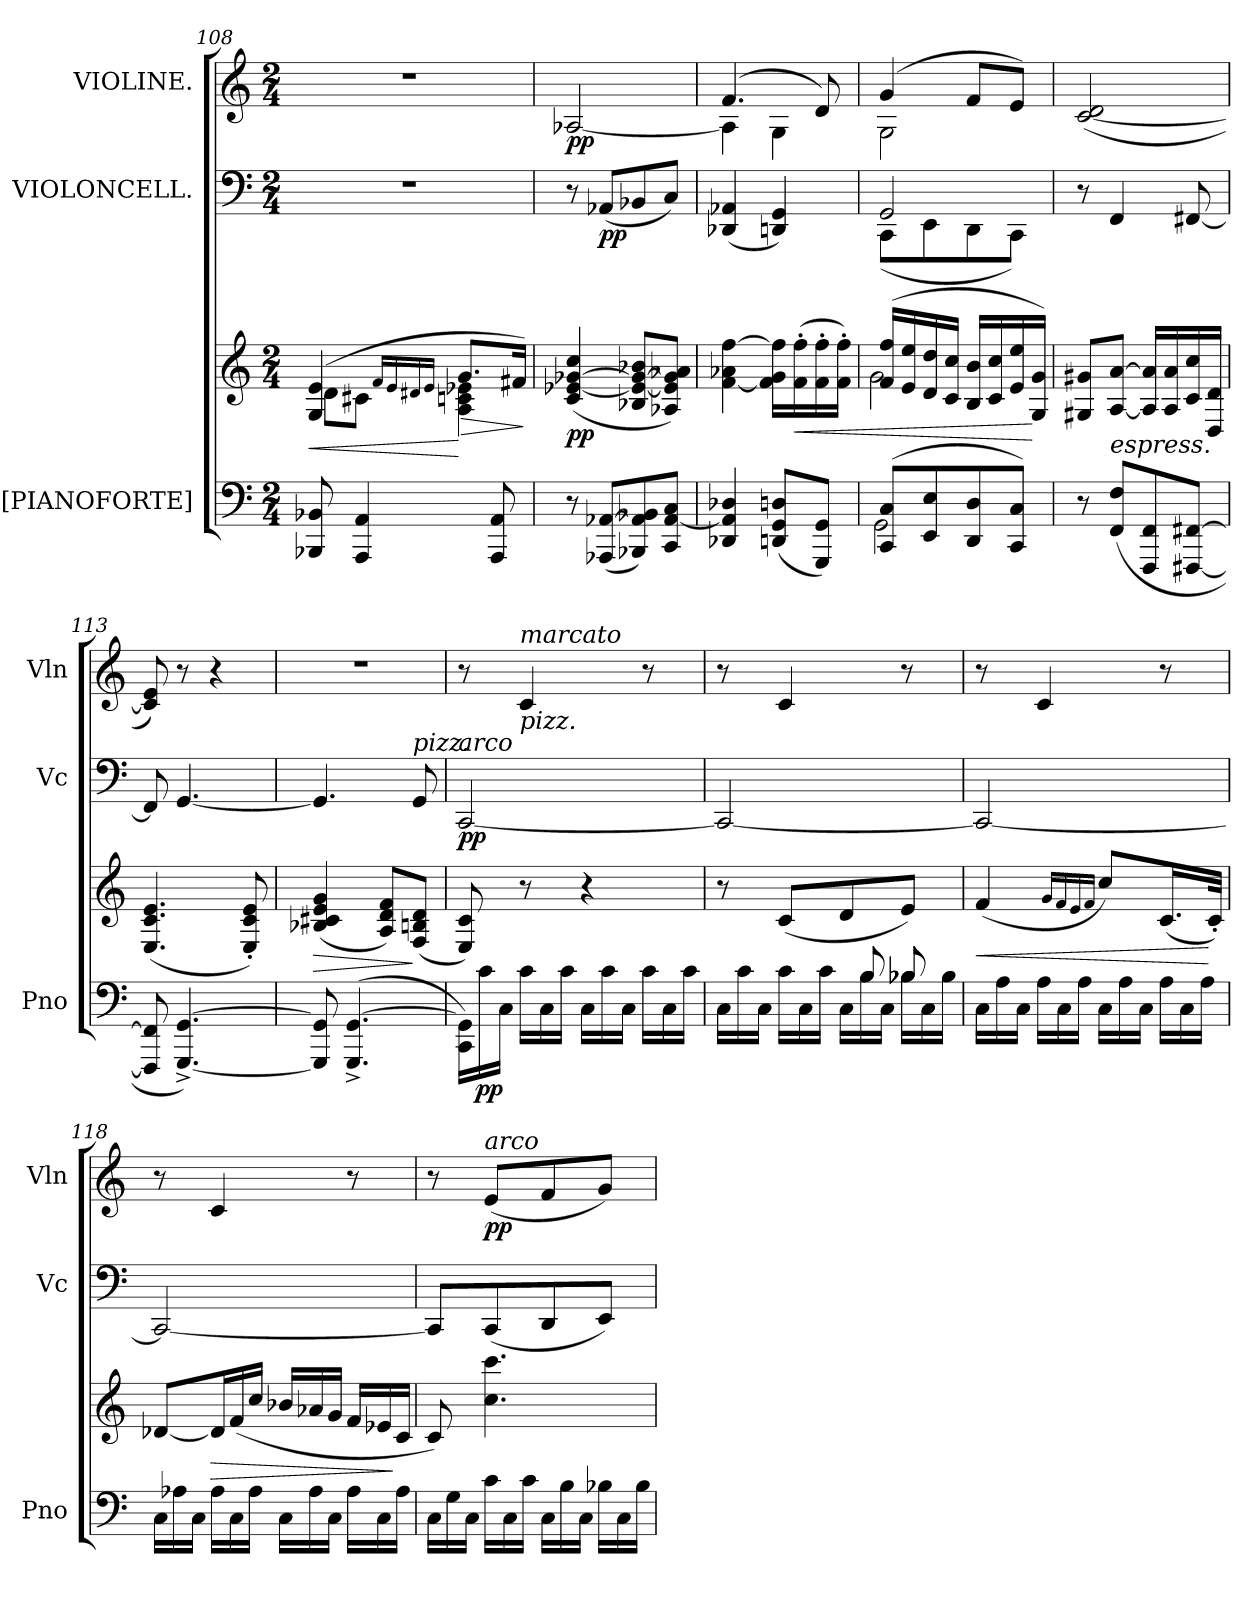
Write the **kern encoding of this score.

**kern	**kern	**dynam	**kern	**dynam	**kern	**dynam
*part3	*part3	*part3	*part2	*part2	*part1	*part1
*staff4	*staff3	*staff3/4	*staff2	*staff2	*staff1	*staff1
*I"[PIANOFORTE]	*	*	*I"VIOLONCELL.	*	*I"VIOLINE.	*
*I'Pno	*	*	*I'Vc	*	*I'Vln	*
*clefF4	*clefG2	*	*clefF4	*	*clefG2	*
*k[]	*k[]	*	*k[]	*	*k[]	*
*M2/4	*M2/4	*	*M2/4	*	*M2/4	*
=108	=108	=108	=108	=108	=108	=108
*	*^	*	*	*	*	*
!	!	!	!LO:HP:b	!	!	!	!
8BBB-X/ 8BB-X/	(4G/ 4e/	8d\L	<	2r	.	2r	.
4AAA/ 4AA/	.	8c#X\J	.	.	.	.	.
.	16qqf/LL	.	.	.	.	.	.
.	16qqe/	.	.	.	.	.	.
.	16qqd#X/	.	.	.	.	.	.
.	16qqe/JJ	.	.	.	.	.	.
!	!	!	!LO:HP:b	!	!	!	!
.	8.g/L	4A\ 4cn\ 4e-X\	> [	.	.	.	.
8AAA/ 8AA/	.	.	.	.	.	.	.
.	16f#X/Jk)	.	.	.	.	.	.
*	*v	*v	*	*	*	*	*
.	.	]	.	.	.	.
=109	=109	=109	=109	=109	=109	=109
8r	(4c/ [4e-X/ [4g-X/ 4cc/	pp	8r	.	[2A-X/	pp
(8AAA-X/ [8AA-X/L	.	.	(8AA-X/L	pp	.	.
8BBB-X/ 8AA-]/ 8BB-X/)	8B-X/ 8e-_/ 8g-_/ 8b-X/L	.	8BB-X/	.	.	.
8CC/ [8AA-/ 8C/J	8A-X/ 8e-]/ 8g-]/ 8a-X/J)	.	8C/J)	.	.	.
=110	=110	=110	=110	=110	=110	=110
*	*	*	*	*	*^	*
4DD-X/ 4AA-]/ 4D-X/	[4f\ 4a-X\ [4ff\	.	(4DD-X/ 4AA-X/	.	(4.f/	4A-\]	.
(8DDn/ 8GG/ 8Dn/L	16f]\ 16g\ 16ff]\LL	.	4DDn/ 4GG/)	.	.	4G\	.
!	!	!LO:HP:b	!	!	!	!	!
.	(16f'\ 16ff'\	<	.	.	.	.	.
8GGG/ 8GG/J)	16f'\ 16ff'\	.	.	.	8d/)	.	.
.	16f'\ 16ff'\JJ)	.	.	.	.	.	.
=111	=111	=111	=111	=111	=111	=111	=111
*^	*^	*	*^	*	*	*	*
(<8CC/ 8C/L	2GG\	(<16f/ 16ff/LL	2g\	.	2GG/	(>8CC\L	.	(4g/	2G\	.
.	.	16e/ 16ee/	.	.	.	.	.	.	.	.
8EE/ 8E/	.	16d/ 16dd/	.	.	.	8EE\	.	.	.	.
.	.	16c/ 16cc/JJ	.	.	.	.	.	.	.	.
8DD/ 8D/	.	16B/ 16b/LL	.	.	.	8DD\	.	8f/L	.	.
.	.	16c/ 16cc/	.	.	.	.	.	.	.	.
8CC/ 8C/J)	.	16e/ 16ee/	.	.	.	8CC\J)	.	8e/J)	.	.
.	.	16G/ 16g/JJ)	.	[	.	.	.	.	.	.
*v	*v	*	*	*	*v	*v	*	*v	*v	*
*	*v	*v	*	*	*	*	*
=112	=112	=112	=112	=112	=112	=112
8r	8G#X/ 8g#X/L	.	8r	.	(>[2c/ 2d/	.
!LO:TX:a:i:t=espress.	!	!	!	!	!	!
(8FF/ 8F/L	[8A/ [8a/J	.	4FF/	.	.	.
8FFF/ 8FF/	16A]/ 16a]/LL	.	.	.	.	.
.	16A/ 16a/	.	.	.	.	.
[8FFF#X/ [8FF#X/J	16c/ 16cc/	.	[8FF#X/	.	.	.
.	16D/ 16d/JJ	.	.	.	.	.
=113	=113	=113	=113	=113	=113	=113
8FFF#]/ 8FF#]/	(4.E/ 4.c/ 4.e/	.	8FF#/]	.	8c]/ 8e/)	.
[4.GGG^/ [4.GG^/)	.	.	[4.GG/	.	8r	.
.	.	.	.	.	4r	.
.	8E'/ 8c'/ 8e'/)	.	.	.	.	.
=114	=114	=114	=114	=114	=114	=114
!	!	!LO:HP:b	!	!	!	!
8GGG]/ 8GG]/	(4B-X/ 4c#X/ 4e/ 4g/	>	4.GG/]	.	2r	.
(<4.GGG^/ [4.GG^/	.	.	.	.	.	.
.	8A/ 8d/ 8f/L)	.	.	.	.	.
!	!	!	!LO:TX:a:i:t=pizz.	!	!	!
.	(8F/ 8Bn/ 8d/J	]	8GG/	.	.	.
=115	=115	=115	=115	=115	=115	=115
*Xtuplet	*	*	*	*	*	*
!	!	!	!LO:TX:a:i:t=arco	!	!	!
24CC\ 24GG]\LL)	8E/ 8c/)	.	[2CC/	pp	8r	.
!	!	!LO:DY:b=2	!	!	!	!
24c\	.	pp	.	.	.	.
24C\JJ	.	.	.	.	.	.
!	!	!	!	!	!LO:TX:b:i:t=pizz.	!
!	!	!	!	!	!LO:TX:a:i:t=marcato	!
24c\LL	8r	.	.	.	4c/	.
24C\	.	.	.	.	.	.
24c\JJ	.	.	.	.	.	.
24C\LL	4r	.	.	.	.	.
24c\	.	.	.	.	.	.
24C\JJ	.	.	.	.	.	.
24c\LL	.	.	.	.	8r	.
24C\	.	.	.	.	.	.
24c\JJ	.	.	.	.	.	.
=116	=116	=116	=116	=116	=116	=116
*^	*	*	*	*	*	*
24C\LL	4ryy	8r	.	2CC/_	.	8r	.
24c\	.	.	.	.	.	.	.
24C\JJ	.	.	.	.	.	.	.
24c\LL	.	(8c/L	.	.	.	4c/	.
24C\	.	.	.	.	.	.	.
24c\JJ	.	.	.	.	.	.	.
24ryy	24C\LL	8d/	.	.	.	.	.
12B/	24B\	.	.	.	.	.	.
.	24C\JJ	.	.	.	.	.	.
12B-X/	24B-X\LL	8e/J)	.	.	.	8r	.
.	24C\	.	.	.	.	.	.
24ryy	24B-\JJ	.	.	.	.	.	.
=117	=117	=117	=117	=117	=117	=117	=117
!	!	!	!LO:HP:b	!	!	!	!
*v	*v	*	*	*	*	*	*
24C\LL	(4f/	<	2CC/_	.	8r	.
24A\	.	.	.	.	.	.
24C\JJ	.	.	.	.	.	.
24A\LL	.	.	.	.	4c/	.
24C\	.	.	.	.	.	.
24A\JJ	.	.	.	.	.	.
.	16qqg/LL	.	.	.	.	.
.	16qqf/	.	.	.	.	.
.	16qqe/	.	.	.	.	.
.	16qqf/JJ	.	.	.	.	.
24C\LL	8cc/L)	.	.	.	.	.
24A\	.	.	.	.	.	.
24C\JJ	.	.	.	.	.	.
24A\LL	(16.c/L	.	.	.	8r	.
24C\	.	.	.	.	.	.
24A\JJ	.	.	.	.	.	.
.	32c'/JJk)	[	.	.	.	.
=118	=118	=118	=118	=118	=118	=118
24C\LL	[8d-X/L	.	2CC/_	.	8r	.
24A-X\	.	.	.	.	.	.
24C\JJ	.	.	.	.	.	.
*	*Xtuplet	*	*	*	*	*
!	!	!LO:HP:b	!	!	!	!
24A-\LL	24d-/L]	>	.	.	4c/	.
24C\	(24f/	.	.	.	.	.
24A-\JJ	24cc/JJ	.	.	.	.	.
24C\LL	24b-X/LL	.	.	.	.	.
24A-\	24a-X/	.	.	.	.	.
24C\JJ	24g/JJ	.	.	.	.	.
24A-\LL	24f/LL	.	.	.	8r	.
24C\	24e-X/	.	.	.	.	.
24A-\JJ	24c/JJ	]	.	.	.	.
=119	=119	=119	=119	=119	=119	=119
24C\LL	8c/)	.	8CC/L]	.	8r	.
24G\	.	.	.	.	.	.
24C\JJ	.	.	.	.	.	.
!	!	!	!	!	!LO:TX:a:i:t=arco	!
24c\LL	4.cc\ 4.ccc\	.	(8CC/	.	(8e/L	pp
24C\	.	.	.	.	.	.
24c\JJ	.	.	.	.	.	.
24C\LL	.	.	8DD/	.	8f/	.
24B\	.	.	.	.	.	.
24C\JJ	.	.	.	.	.	.
24B-X\LL	.	.	8EE/J)	.	8g/J)	.
24C\	.	.	.	.	.	.
24B-\JJ	.	.	.	.	.	.
=	=	=	=	=	=	=
*-	*-	*-	*-	*-	*-	*-
